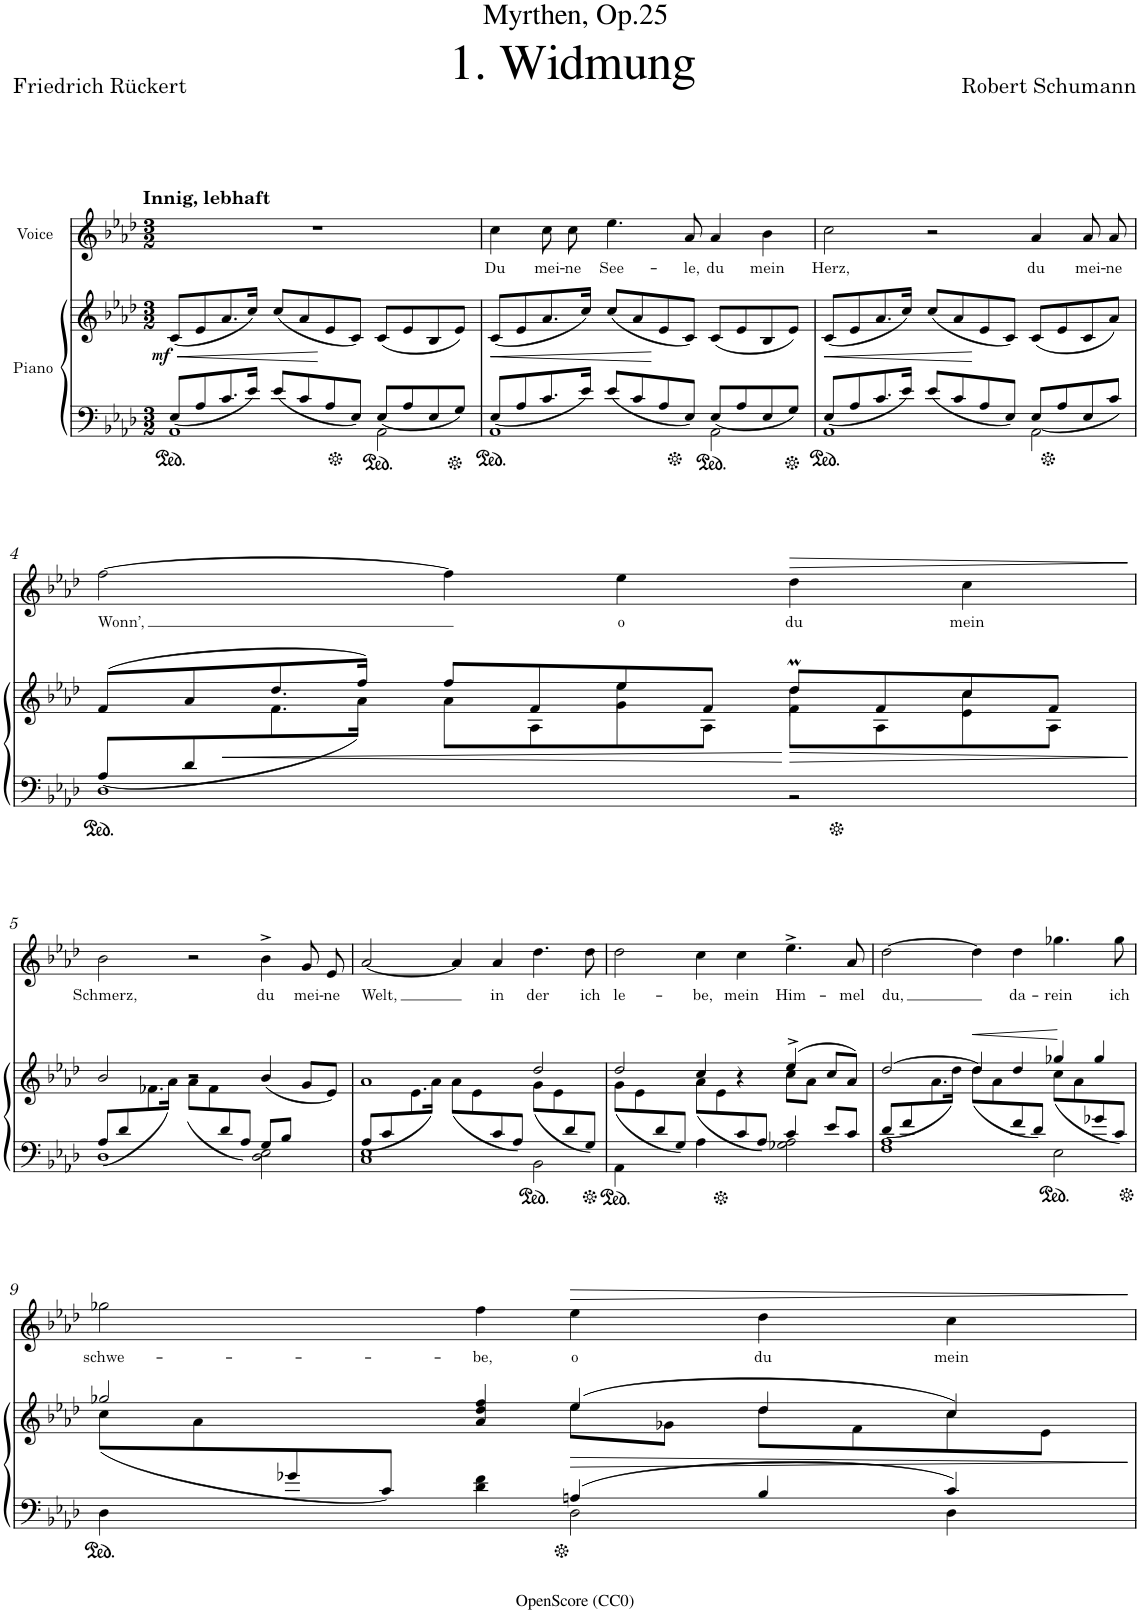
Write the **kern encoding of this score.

**kern	**kern	**dynam	**kern	**text	**dynam
*part2	*part2	*part2	*part1	*part1	*part1
*staff3	*staff2	*staff2/3	*staff1	*staff1	*staff1
*I"Piano	*	*	*I"Voice	*	*
*I'Pno	*	*	*	*	*
*clefF4	*clefG2	*	*clefG2	*	*
*k[b-e-a-d-]	*k[b-e-a-d-]	*	*k[b-e-a-d-]	*	*
*M3/2	*M3/2	*	*M3/2	*	*
=1	=1	=1	=1	=1	=1
*^	*	*	*	*	*
!	!	!	!	!LO:TX:a:B:t=Innig, lebhaft	!	!
!	!	!	!LO:HP:b	!	!	!
!	!	!	!LO:DY:n=1:b	!	!	!
8E-/L	1AA-	(8c/L	< mf	1.r	.	.
8A-/	.	8e-/	.	.	.	.
8.c/	.	8.a-/	.	.	.	.
16e-/Jk	.	16cc/Jk)	.	.	.	.
8e-/L	.	(8cc/L	.	.	.	.
8c/	.	8a-/	.	.	.	.
8A-/	.	8e-/	[	.	.	.
8E-/J	.	8c/J)	.	.	.	.
8E-/L	2AA-\	(8c/L	.	.	.	.
8A-/	.	8e-/	.	.	.	.
8E-/	.	8B-/	.	.	.	.
8G/J	.	8e-/J)	.	.	.	.
=2	=2	=2	=2	=2	=2	=2
!	!	!	!LO:HP:b	!	!LO:LY:b	!
8E-/L	1AA-	(8c/L	<	4cc\	Du	.
8A-/	.	8e-/	.	.	.	.
!	!	!	!	!	!LO:LY:b	!
8.c/	.	8.a-/	.	8cc\L	mei-	.
!	!	!	!	!	!LO:LY:b	!
.	.	.	.	8cc\J	-ne	.
16e-/Jk	.	16cc/Jk)	.	.	.	.
!	!	!	!	!	!LO:LY:b	!
8e-/L	.	(8cc/L	.	4.ee-\	See-	.
8c/	.	8a-/	.	.	.	.
8A-/	.	8e-/	[	.	.	.
!	!	!	!	!	!LO:LY:b	!
8E-/J	.	8c/J)	.	8a-/	-le,	.
!	!	!	!	!	!LO:LY:b	!
8E-/L	2AA-\	(8c/L	.	4a-/	du	.
8A-/	.	8e-/	.	.	.	.
!	!	!	!	!	!LO:LY:b	!
8E-/	.	8B-/	.	4b-\	mein	.
8G/J	.	8e-/J)	.	.	.	.
=3	=3	=3	=3	=3	=3	=3
!	!	!	!LO:HP:b	!	!LO:LY:b	!
8E-/L	1AA-	(8c/L	<	2cc\	Herz,	.
8A-/	.	8e-/	.	.	.	.
8.c/	.	8.a-/	.	.	.	.
16e-/Jk	.	16cc/Jk)	.	.	.	.
8e-/L	.	(8cc/L	.	2r	.	.
8c/	.	8a-/	.	.	.	.
8A-/	.	8e-/	[	.	.	.
8E-/J	.	8c/J)	.	.	.	.
!	!	!	!	!	!LO:LY:b	!
8E-/L	2AA-\	(8c/L	.	4a-/	du	.
8A-/	.	8e-/	.	.	.	.
!	!	!	!	!	!LO:LY:b	!
8E-/	.	8c/	.	8a-/L	mei-	.
!	!	!	!	!	!LO:LY:b	!
8c/J	.	8a-/J)	.	8a-/J	-ne	.
!!LO:LB:g=z
=4	=4	=4	=4	=4	=4	=4
*ped	*	*	*	*	*	*
*	*	*^	*	*	*	*
*	*	*	*^	*	*	*	*
!	!	!	!	!	!	!	!LO:LY:b	!
(<8A-/L	1D-	(>8f/L	2.ryy	4ryy	.	[2ff\	Wonn’,	.
!	!	!	!	!	!LO:HP:b=2	!	!	!
8d-/	.	8a-/	.	.	<	.	.	.
1ryy	.	8.dd-/	.	8.f\	.	.	.	.
.	.	16ff/Jk)	.	16a-\Jk)	.	.	.	.
.	.	8ff/L	.	8a-\L	.	4ff\]	.	.
.	.	8f/	.	8A-\	.	.	.	.
!	!	!	!	!	!	!	!LO:LY:b	!
.	.	8ee-/	4ee-\	8g\	.	4ee-\	o	.
.	.	8f/J	.	8A-\J	.	.	.	.
!	!	!	!	!	!LO:HP:n=1:b	!	!LO:LY:b	!LO:HP:b
.	2r	8dd-M/L	4dd-\	8f\L	[ >	4dd-\	du	>
*	*	*Xped	*	*	*	*	*	*
.	.	8f/	.	8A-\	.	.	.	.
!	!	!	!	!	!	!	!LO:LY:b	!
4ryy	.	8cc/	4cc\	8e-\	.	4cc\	mein	.
.	.	8f/J	.	8A-\J	.	.	.	.
*v	*v	*	*	*	*	*	*	*
*	*v	*v	*v	*	*	*	*
.	.	]	.	.	]
!!LO:LB:g=z
=5	=5	=5	=5	=5	=5
*^	*^	*	*	*	*
!	!	!	!	!	!	!LO:LY:b	!
8A-/L	(<1D-	2b-/	4ryy	.	2b-\	Schmerz,	.
8d-/	.	.	.	.	.	.	.
2ryy	.	.	8.f-X\	.	.	.	.
.	.	.	(16a-\Jk	.	.	.	.
.	.	2r	(<8a-\L	.	2r	.	.
.	.	.	8f-\	.	.	.	.
8d-/	.	.	2.ryy	.	.	.	.
8A-/J)	.	.	.	.	.	.	.
!	!	!	!	!	!	!LO:LY:b	!
8G/L	2D-\ 2E-\	(<4b-/	.	.	4b-^\	du	.
8B-/J	.	.	.	.	.	.	.
!	!	!	!	!	!	!LO:LY:b	!
4ryy	.	8g/L	.	.	8g/L	mei-	.
!	!	!	!	!	!	!LO:LY:b	!
.	.	8e-/J)	.	.	8e-/J	-ne	.
=6	=6	=6	=6	=6	=6	=6	=6
!	!	!	!	!	!	!LO:LY:b	!
8A-/L	1C 1E-	1a-	4ryy	.	[2a-/	Welt,	.
8c/	.	.	.	.	.	.	.
2ryy	.	.	8.e-\	.	.	.	.
.	.	.	16a-\Jk)	.	.	.	.
.	.	.	(<8a-\L	.	4a-/]	.	.
.	.	.	8e-\	.	.	.	.
!	!	!	!	!	!	!LO:LY:b	!
8c/	.	.	4ryy	.	4a-/	in	.
8A-/J)	.	.	.	.	.	.	.
*	*	*ped	*	*	*	*	*
!	!	!	!	!	!	!LO:LY:b	!
4ryy	2BB-\	2dd-/	(<8g\L	.	4.dd-\	der	.
.	.	.	8e-\	.	.	.	.
8d-/	.	.	4ryy	.	.	.	.
!	!	!	!	!	!	!LO:LY:b	!
8G/J)	.	.	.	.	8dd-\	ich	.
*	*	*v	*v	*	*	*	*
=7	=7	=7	=7	=7	=7	=7
*Xped	*	*	*	*	*	*
*	*	*^	*	*	*	*
*	*	*	*^	*	*	*	*
*	*	*ped	*	*	*	*	*	*
!	!	!	!	!	!	!	!LO:LY:b	!
4ryy	4AA-\	2dd-/	1ryy	(<8g\L	.	2dd-\	le-	.
.	.	.	.	8e-\	.	.	.	.
8d-/	4ryy	.	.	4ryy	.	.	.	.
8G/J)	.	.	.	.	.	.	.	.
!	!	!	!	!	!	!	!LO:LY:b	!
4ryy	4A-\	4cc/	.	(<8a-\L	.	4cc\	-be,	.
.	.	.	.	8e-\	.	.	.	.
*	*	*Xped	*	*	*	*	*	*
!	!	!	!	!	!	!	!LO:LY:b	!
8c/	4ryy	4r	.	2.ryy	.	4cc\	mein	.
8A-/J)	.	.	.	.	.	.	.	.
!	!	!	!	!	!	!	!LO:LY:b	!
4c/	2G-X\ 2A-\	(4ee-^/	8cc\L	.	.	4.ee-^\	Him-	.
.	.	.	8a-\J	.	.	.	.	.
8e-/L	.	8cc/L	4ryy	.	.	.	.	.
!	!	!	!	!	!	!	!LO:LY:b	!
8c/J	.	8a-/J)	.	.	.	8a-/	-mel	.
*	*	*	*v	*v	*	*	*	*
=8	=8	=8	=8	=8	=8	=8	=8
!	!	!	!	!	!	!LO:LY:b	!
(<8d-/L	1F 1A-	[>2dd-/	4ryy	.	[2dd-\	du,	.
8f/	.	.	.	.	.	.	.
2ryy	.	.	8.a-\	.	.	.	.
.	.	.	16dd-\Jk)	.	.	.	.
!	!	!	!	!LO:HP:b	!	!	!
.	.	4dd-/]	(<8dd-\L	<	4dd-\]	.	.
.	.	.	8a-\	.	.	.	.
!	!	!	!	!	!	!LO:LY:b	!
8f/	.	4dd-/	4ryy	.	4dd-\	da-	.
8d-/J)	.	.	.	.	.	.	.
*	*	*ped	*	*	*	*	*
!	!	!	!	!	!	!LO:LY:b	!
4ryy	2E-\	4gg-X/	(<8cc\L	[	4.gg-X\	-rein	.
.	.	.	8a-\	.	.	.	.
8g-X/	.	4gg-/	4ryy	.	.	.	.
!	!	!	!	!	!	!LO:LY:b	!
8c/J)	.	.	.	.	8gg-\	ich	.
*	*	*v	*v	*	*	*	*
!!LO:LB:g=z
=9	=9	=9	=9	=9	=9	=9
*Xped	*	*	*	*	*	*
*	*	*^	*	*	*	*
*	*	*	*^	*	*	*	*
*	*	*ped	*	*	*	*	*	*
!	!	!	!	!	!	!	!LO:LY:b	!
4ryy	4D-\	2gg-X/	2.ryy	(<8cc\L	.	2gg-X\	schwe-	.
.	.	.	.	8a-\	.	.	.	.
8g-X/	2ryy	.	.	1ryy	.	.	.	.
8c/J)	.	.	.	.	.	.	.	.
!	!	!	!	!	!	!	!LO:LY:b	!
4d-\ 4f\	.	4a-/ 4dd-/ 4ff/	.	.	.	4ff\	-be,	.
*Xped	*	*	*	*	*	*	*	*
!	!	!	!	!	!LO:HP:b	!	!LO:LY:b	!LO:HP:b
4An/	2D-\	(4ee-/	8ee-\L	.	>	4ee-\	o	>
.	.	.	8g-X\J	.	.	.	.	.
!	!	!	!	!	!	!	!LO:LY:b	!
4B-/	.	4dd-/	8dd-\L	.	.	4dd-\	du	.
.	.	.	8f\	.	.	.	.	.
!	!	!	!	!	!	!	!LO:LY:b	!
4c/	4D-\	4cc/)	8cc\	4ryy	.	4cc\	mein	.
.	.	.	8e-\J	.	.	.	.	.
*v	*v	*	*	*	*	*	*	*
*	*v	*v	*v	*	*	*	*
.	.	]	.	.	]
=	=	=	=	=	=
*-	*-	*-	*-	*-	*-
